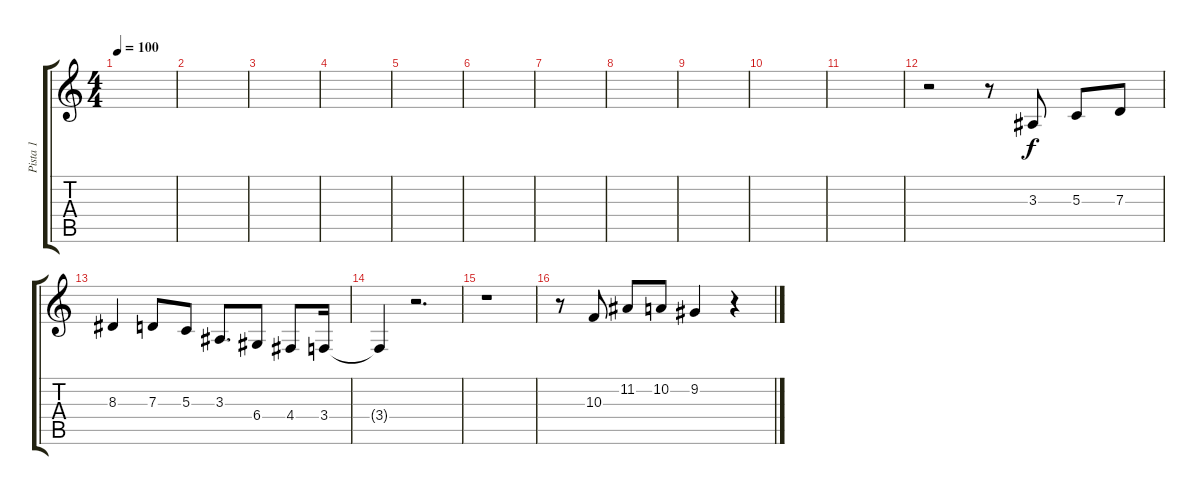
\track ("Pista 1" "Pista 1") {instrument tenorsax}
\staff {score tabs}
\tuning (E4 B3 G3 D3 A2 E2) {hide}
\ts (4 4)
\tempo 100
\clef g2
\ks c
|
|
|
|
|
|
|
|
|
|
|
r.2 r.8 3.3.8 5.3.8 7.3.8 |
8.3.4 7.3.8 5.3.8 3.3.8{d} 6.4.8 4.4.8 3.4.16 |
3.4{t}.4 r.2{d} |
r.1 |
r.8 10.3.8 11.2.8 10.2.8 9.2.4 r.4
